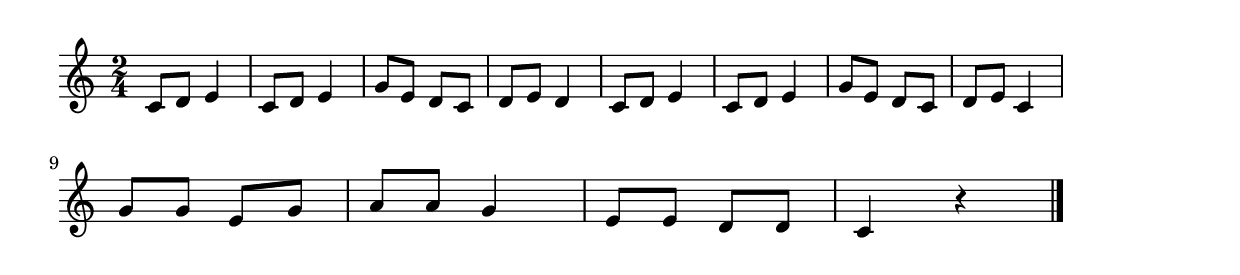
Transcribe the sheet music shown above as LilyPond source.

\version "2.18.2"

% チューリップ(さいたさいたちゅーりっぷのはなが)
% \index{ちゅうりっぷ@チューリップ(さいたさいたちゅーりっぷのはなが)}

\score {

\layout {
line-width = #170
indent = 0\mm
}

\relative c' {
\key c \major
\time 2/4
\numericTimeSignature

c8 d e4 |
c8 d e4 |
g8 e d c |
d e d4 |
c8 d e4 |
c8 d e4 |
g8 e d c |
d e c4 |
\break
g'8 g e g |
a a g4 |
e8 e d d |
c4 r |


\bar "|."
}

\midi {}

}